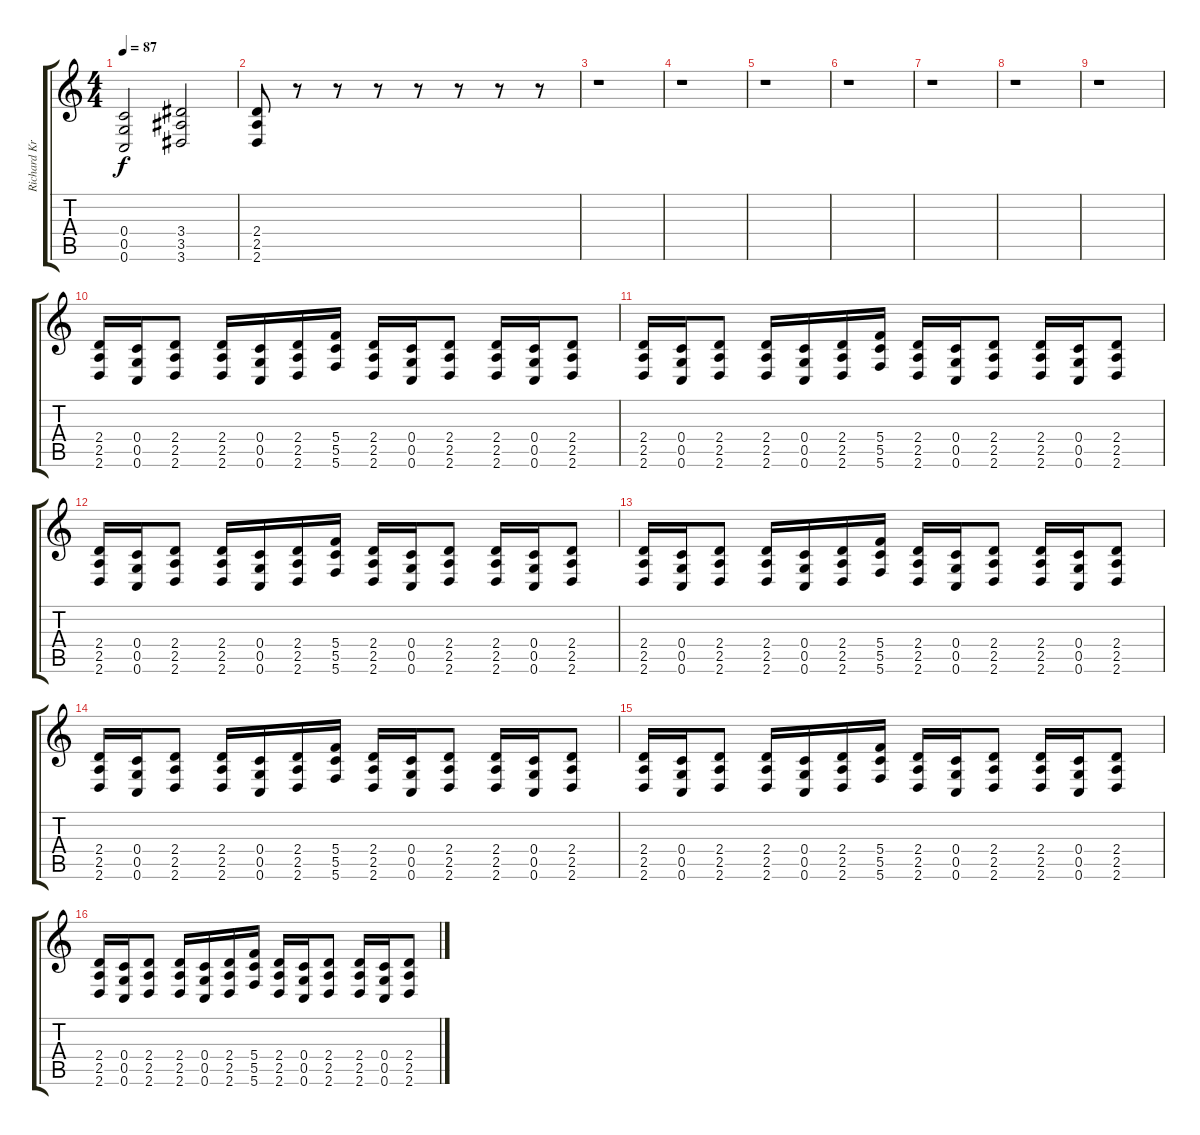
\track ("Richard Kruspe-Bernstein - Guitar 1" "Richard Kr") {instrument distortionguitar}
\staff {score tabs}
\tuning (D4 A3 F3 C3 G2 C2) {hide}
\ts (4 4)
\tempo 87
\clef g2
\ks c
(0.4 0.5 0.6).2{dy f} (3.4 3.5 3.6).2 |
(2.4 2.5 2.6).8 r.8 r.8 r.8 r.8 r.8 r.8 r.8 |
r.1 |
r.1 |
r.1 |
r.1 |
r.1 |
r.1 |
r.1 |
(2.4 2.5 2.6).16 (0.4 0.5 0.6).16 (2.4 2.5 2.6).8 (2.4 2.5 2.6).16 (0.4 0.5 0.6).16 (2.4 2.5 2.6).16 (5.4 5.5 5.6).16 (2.4 2.5 2.6).16 (0.4 0.5 0.6).16 (2.4 2.5 2.6).8 (2.4 2.5 2.6).16 (0.4 0.5 0.6).16 (2.4 2.5 2.6).8 |
(2.4 2.5 2.6).16 (0.4 0.5 0.6).16 (2.4 2.5 2.6).8 (2.4 2.5 2.6).16 (0.4 0.5 0.6).16 (2.4 2.5 2.6).16 (5.4 5.5 5.6).16 (2.4 2.5 2.6).16 (0.4 0.5 0.6).16 (2.4 2.5 2.6).8 (2.4 2.5 2.6).16 (0.4 0.5 0.6).16 (2.4 2.5 2.6).8 |
(2.4 2.5 2.6).16 (0.4 0.5 0.6).16 (2.4 2.5 2.6).8 (2.4 2.5 2.6).16 (0.4 0.5 0.6).16 (2.4 2.5 2.6).16 (5.4 5.5 5.6).16 (2.4 2.5 2.6).16 (0.4 0.5 0.6).16 (2.4 2.5 2.6).8 (2.4 2.5 2.6).16 (0.4 0.5 0.6).16 (2.4 2.5 2.6).8 |
(2.4 2.5 2.6).16 (0.4 0.5 0.6).16 (2.4 2.5 2.6).8 (2.4 2.5 2.6).16 (0.4 0.5 0.6).16 (2.4 2.5 2.6).16 (5.4 5.5 5.6).16 (2.4 2.5 2.6).16 (0.4 0.5 0.6).16 (2.4 2.5 2.6).8 (2.4 2.5 2.6).16 (0.4 0.5 0.6).16 (2.4 2.5 2.6).8 |
(2.4 2.5 2.6).16 (0.4 0.5 0.6).16 (2.4 2.5 2.6).8 (2.4 2.5 2.6).16 (0.4 0.5 0.6).16 (2.4 2.5 2.6).16 (5.4 5.5 5.6).16 (2.4 2.5 2.6).16 (0.4 0.5 0.6).16 (2.4 2.5 2.6).8 (2.4 2.5 2.6).16 (0.4 0.5 0.6).16 (2.4 2.5 2.6).8 |
(2.4 2.5 2.6).16 (0.4 0.5 0.6).16 (2.4 2.5 2.6).8 (2.4 2.5 2.6).16 (0.4 0.5 0.6).16 (2.4 2.5 2.6).16 (5.4 5.5 5.6).16 (2.4 2.5 2.6).16 (0.4 0.5 0.6).16 (2.4 2.5 2.6).8 (2.4 2.5 2.6).16 (0.4 0.5 0.6).16 (2.4 2.5 2.6).8 |
(2.4 2.5 2.6).16 (0.4 0.5 0.6).16 (2.4 2.5 2.6).8 (2.4 2.5 2.6).16 (0.4 0.5 0.6).16 (2.4 2.5 2.6).16 (5.4 5.5 5.6).16 (2.4 2.5 2.6).16 (0.4 0.5 0.6).16 (2.4 2.5 2.6).8 (2.4 2.5 2.6).16 (0.4 0.5 0.6).16 (2.4 2.5 2.6).8
